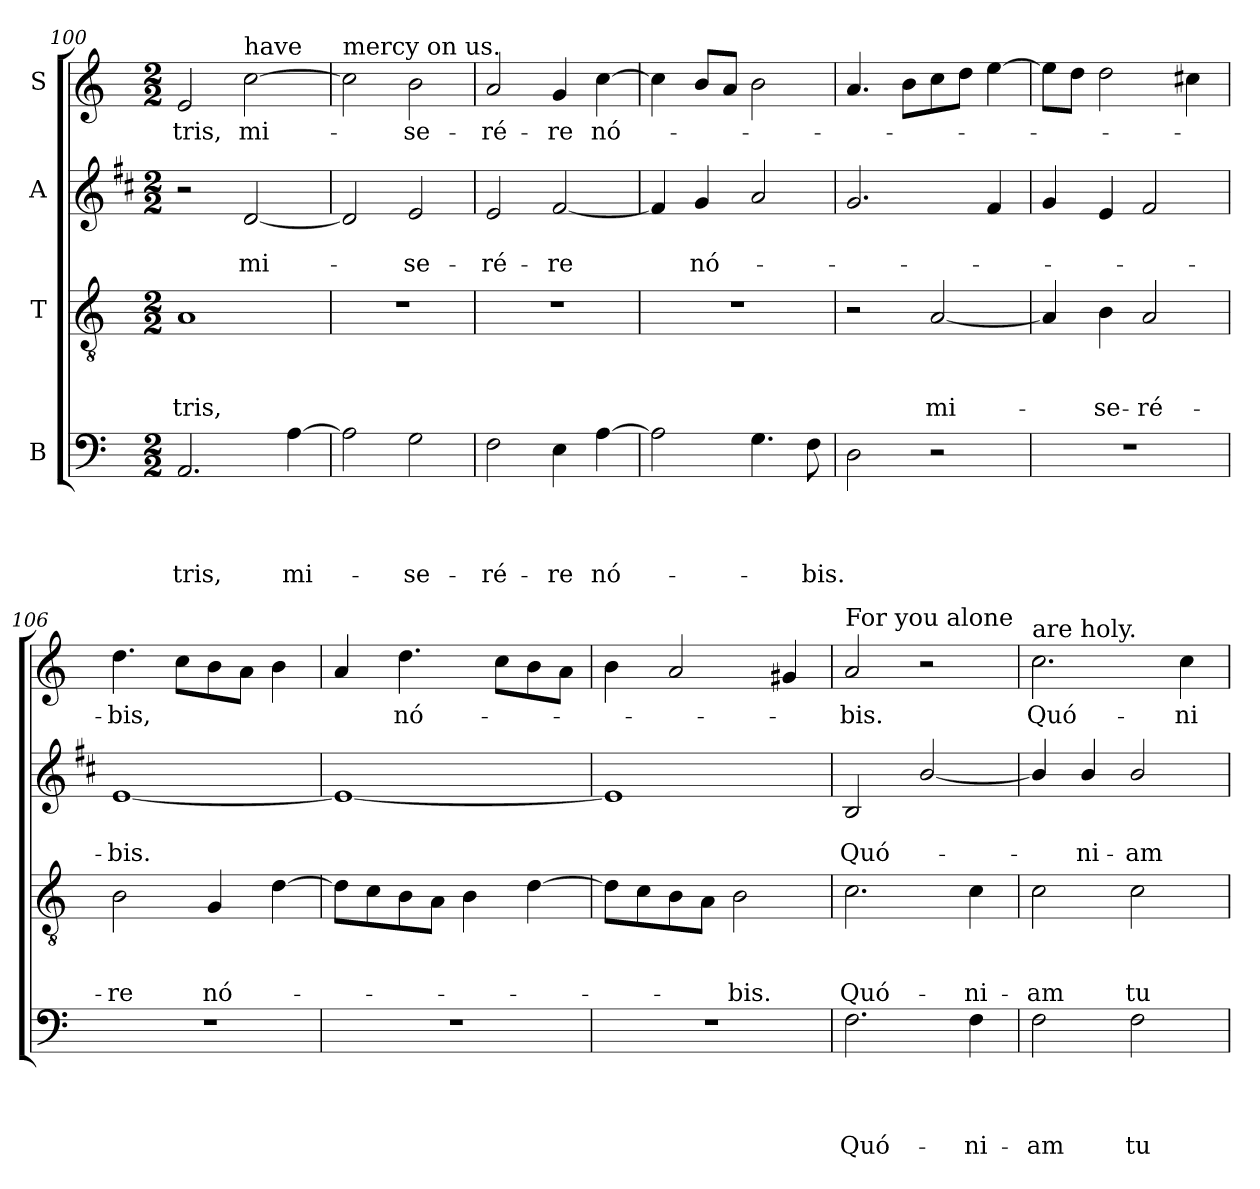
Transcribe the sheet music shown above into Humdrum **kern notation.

**kern	**text	**text	**text	**text	**kern	**text	**text	**text	**kern	**text	**text	**kern	**text
*part4	*part4	*part4	*part4	*part4	*part3	*part3	*part3	*part3	*part2	*part2	*part2	*part1	*part1
*staff4	*staff4	*staff4	*staff4	*staff4	*staff3	*staff3	*staff3	*staff3	*staff2	*staff2	*staff2	*staff1	*staff1
*I"B	*	*	*	*	*I"T	*	*	*	*I"A	*	*	*I"S	*
*clefF4	*	*	*	*	*clefGv2	*	*	*	*clefG2	*	*	*clefG2	*
*	*	*	*	*	*	*	*	*	*ITrd1c2	*	*	*	*
*k[]	*	*	*	*	*k[]	*	*	*	*k[]	*	*	*k[]	*
*C:	*	*	*	*	*C:	*	*	*	*C:	*	*	*C:	*
*M2/2	*	*	*	*	*M2/2	*	*	*	*M2/2	*	*	*M2/2	*
=100	=100	=100	=100	=100	=100	=100	=100	=100	=100	=100	=100	=100	=100
!	!	!	!	!LO:LY:b	!	!	!	!LO:LY:b	!	!	!	!	!LO:LY:b
2.AA/	.	.	.	-tris,	1A	.	.	-tris,	2r	.	.	2e/	-tris,
!	!	!	!	!	!	!	!	!	!	!	!	!LO:TX:a:t=have	!
!	!	!	!	!	!	!	!	!	!	!	!LO:LY:b	!	!LO:LY:b
.	.	.	.	.	.	.	.	.	[2c/	.	mi-	[2cc\	mi-
!	!	!	!	!LO:LY:b	!	!	!	!	!	!	!	!	!
[4A\	.	.	.	mi-	.	.	.	.	.	.	.	.	.
!!LO:PB:g=z
=101	=101	=101	=101	=101	=101	=101	=101	=101	=101	=101	=101	=101	=101
!	!	!	!	!	!	!	!	!	!	!	!	!LO:TX:a:t=mercy on us.	!
2A\]	.	.	.	.	1r	.	.	.	2c/]	.	.	2cc\]	.
!	!	!	!	!LO:LY:b	!	!	!	!	!	!	!LO:LY:b	!	!LO:LY:b
2G\	.	.	.	-se-	.	.	.	.	2d/	.	-se-	2b\	-se-
=102	=102	=102	=102	=102	=102	=102	=102	=102	=102	=102	=102	=102	=102
!	!	!	!	!LO:LY:b	!	!	!	!	!	!	!LO:LY:b	!	!LO:LY:b
2F\	.	.	.	-ré-	1r	.	.	.	2d/	.	-ré-	2a/	-ré-
!	!	!	!	!LO:LY:b	!	!	!	!	!	!	!LO:LY:b	!	!LO:LY:b
4E\	.	.	.	-re	.	.	.	.	[2e/	.	-re	4g/	-re
!	!	!	!	!LO:LY:b	!	!	!	!	!	!	!	!	!LO:LY:b
[4A\	.	.	.	nó-	.	.	.	.	.	.	.	[4cc\	nó-
=103	=103	=103	=103	=103	=103	=103	=103	=103	=103	=103	=103	=103	=103
2A\]	.	.	.	.	1r	.	.	.	4e/]	.	.	4cc\]	.
!	!	!	!	!	!	!	!	!	!	!	!LO:LY:b	!	!
.	.	.	.	.	.	.	.	.	4f/	.	nó-	8b/L	.
.	.	.	.	.	.	.	.	.	.	.	.	8a/J	.
4.G\	.	.	.	.	.	.	.	.	2g/	.	.	2b\	.
!	!	!	!	!LO:LY:b	!	!	!	!	!	!	!	!	!
8F\	.	.	.	-bis.	.	.	.	.	.	.	.	.	.
=104	=104	=104	=104	=104	=104	=104	=104	=104	=104	=104	=104	=104	=104
2D\	.	.	.	.	2r	.	.	.	2.f/	.	.	4.a/	.
.	.	.	.	.	.	.	.	.	.	.	.	8b\L	.
!	!	!	!	!	!	!	!	!LO:LY:b	!	!	!	!	!
2r	.	.	.	.	[2A/	.	.	mi-	.	.	.	8cc\	.
.	.	.	.	.	.	.	.	.	.	.	.	8dd\J	.
.	.	.	.	.	.	.	.	.	4e/	.	.	[4ee\	.
=105	=105	=105	=105	=105	=105	=105	=105	=105	=105	=105	=105	=105	=105
1r	.	.	.	.	4A/]	.	.	.	4f/	.	.	8ee\L]	.
.	.	.	.	.	.	.	.	.	.	.	.	8dd\J	.
!	!	!	!	!	!	!	!	!LO:LY:b	!	!	!	!	!
.	.	.	.	.	4B\	.	.	-se-	4d/	.	.	2dd\	.
!	!	!	!	!	!	!	!	!LO:LY:b	!	!	!	!	!
.	.	.	.	.	2A/	.	.	-ré-	2e/	.	.	.	.
.	.	.	.	.	.	.	.	.	.	.	.	4cc#\	.
=106	=106	=106	=106	=106	=106	=106	=106	=106	=106	=106	=106	=106	=106
!	!	!	!	!	!	!	!	!LO:LY:b	!	!	!LO:LY:b	!	!LO:LY:b
1r	.	.	.	.	2B\	.	.	-re	[1d	.	-bis.	4.dd\	-bis,
.	.	.	.	.	.	.	.	.	.	.	.	8cc\L	.
!	!	!	!	!	!	!	!	!LO:LY:b	!	!	!	!	!
.	.	.	.	.	4G/	.	.	nó-	.	.	.	8b\	.
.	.	.	.	.	.	.	.	.	.	.	.	8a\J	.
.	.	.	.	.	[4d\	.	.	.	.	.	.	4b\	.
!!LO:LB:g=z
=107	=107	=107	=107	=107	=107	=107	=107	=107	=107	=107	=107	=107	=107
1r	.	.	.	.	8d\L]	.	.	.	1d_	.	.	4a/	.
.	.	.	.	.	8c\	.	.	.	.	.	.	.	.
!	!	!	!	!	!	!	!	!	!	!	!	!	!LO:LY:b
.	.	.	.	.	8B\	.	.	.	.	.	.	4.dd\	nó-
.	.	.	.	.	8A\J	.	.	.	.	.	.	.	.
.	.	.	.	.	4B\	.	.	.	.	.	.	.	.
.	.	.	.	.	.	.	.	.	.	.	.	8cc\L	.
.	.	.	.	.	[4d\	.	.	.	.	.	.	8b\	.
.	.	.	.	.	.	.	.	.	.	.	.	8a\J	.
=108	=108	=108	=108	=108	=108	=108	=108	=108	=108	=108	=108	=108	=108
1r	.	.	.	.	8d\L]	.	.	.	1d]	.	.	4b\	.
.	.	.	.	.	8c\	.	.	.	.	.	.	.	.
.	.	.	.	.	8B\	.	.	.	.	.	.	2a/	.
.	.	.	.	.	8A\J	.	.	.	.	.	.	.	.
!	!	!	!	!	!	!	!	!LO:LY:b	!	!	!	!	!
.	.	.	.	.	2B\	.	.	-bis.	.	.	.	.	.
.	.	.	.	.	.	.	.	.	.	.	.	4g#/	.
=109	=109	=109	=109	=109	=109	=109	=109	=109	=109	=109	=109	=109	=109
!	!	!	!	!	!	!	!	!	!	!	!	!LO:TX:a:t=For you alone	!
!	!	!	!	!LO:LY:b	!	!	!	!LO:LY:b	!	!	!LO:LY:b	!	!LO:LY:b
2.F\	.	.	.	Quó-	2.c\	.	.	Quó-	2A/	.	Quó-	2a/	-bis.
.	.	.	.	.	.	.	.	.	[2a/	.	.	2r	.
!	!	!	!	!LO:LY:b	!	!	!	!LO:LY:b	!	!	!	!	!
4F\	.	.	.	-ni-	4c\	.	.	-ni-	.	.	.	.	.
=110	=110	=110	=110	=110	=110	=110	=110	=110	=110	=110	=110	=110	=110
!	!	!	!	!	!	!	!	!	!	!	!	!LO:TX:a:t=are holy.	!
!	!	!	!	!LO:LY:b	!	!	!	!LO:LY:b	!	!	!	!	!LO:LY:b
2F\	.	.	.	-am	2c\	.	.	-am	4a/]	.	.	2.cc\	Quó-
!	!	!	!	!	!	!	!	!	!	!	!LO:LY:b	!	!
.	.	.	.	.	.	.	.	.	4a/	.	-ni-	.	.
!	!	!	!	!LO:LY:b	!	!	!	!LO:LY:b	!	!	!LO:LY:b	!	!
2F\	.	.	.	tu	2c\	.	.	tu	2a/	.	-am	.	.
!	!	!	!	!	!	!	!	!	!	!	!	!	!LO:LY:b
.	.	.	.	.	.	.	.	.	.	.	.	4cc\	-ni-
=	=	=	=	=	=	=	=	=	=	=	=	=	=
*-	*-	*-	*-	*-	*-	*-	*-	*-	*-	*-	*-	*-	*-
